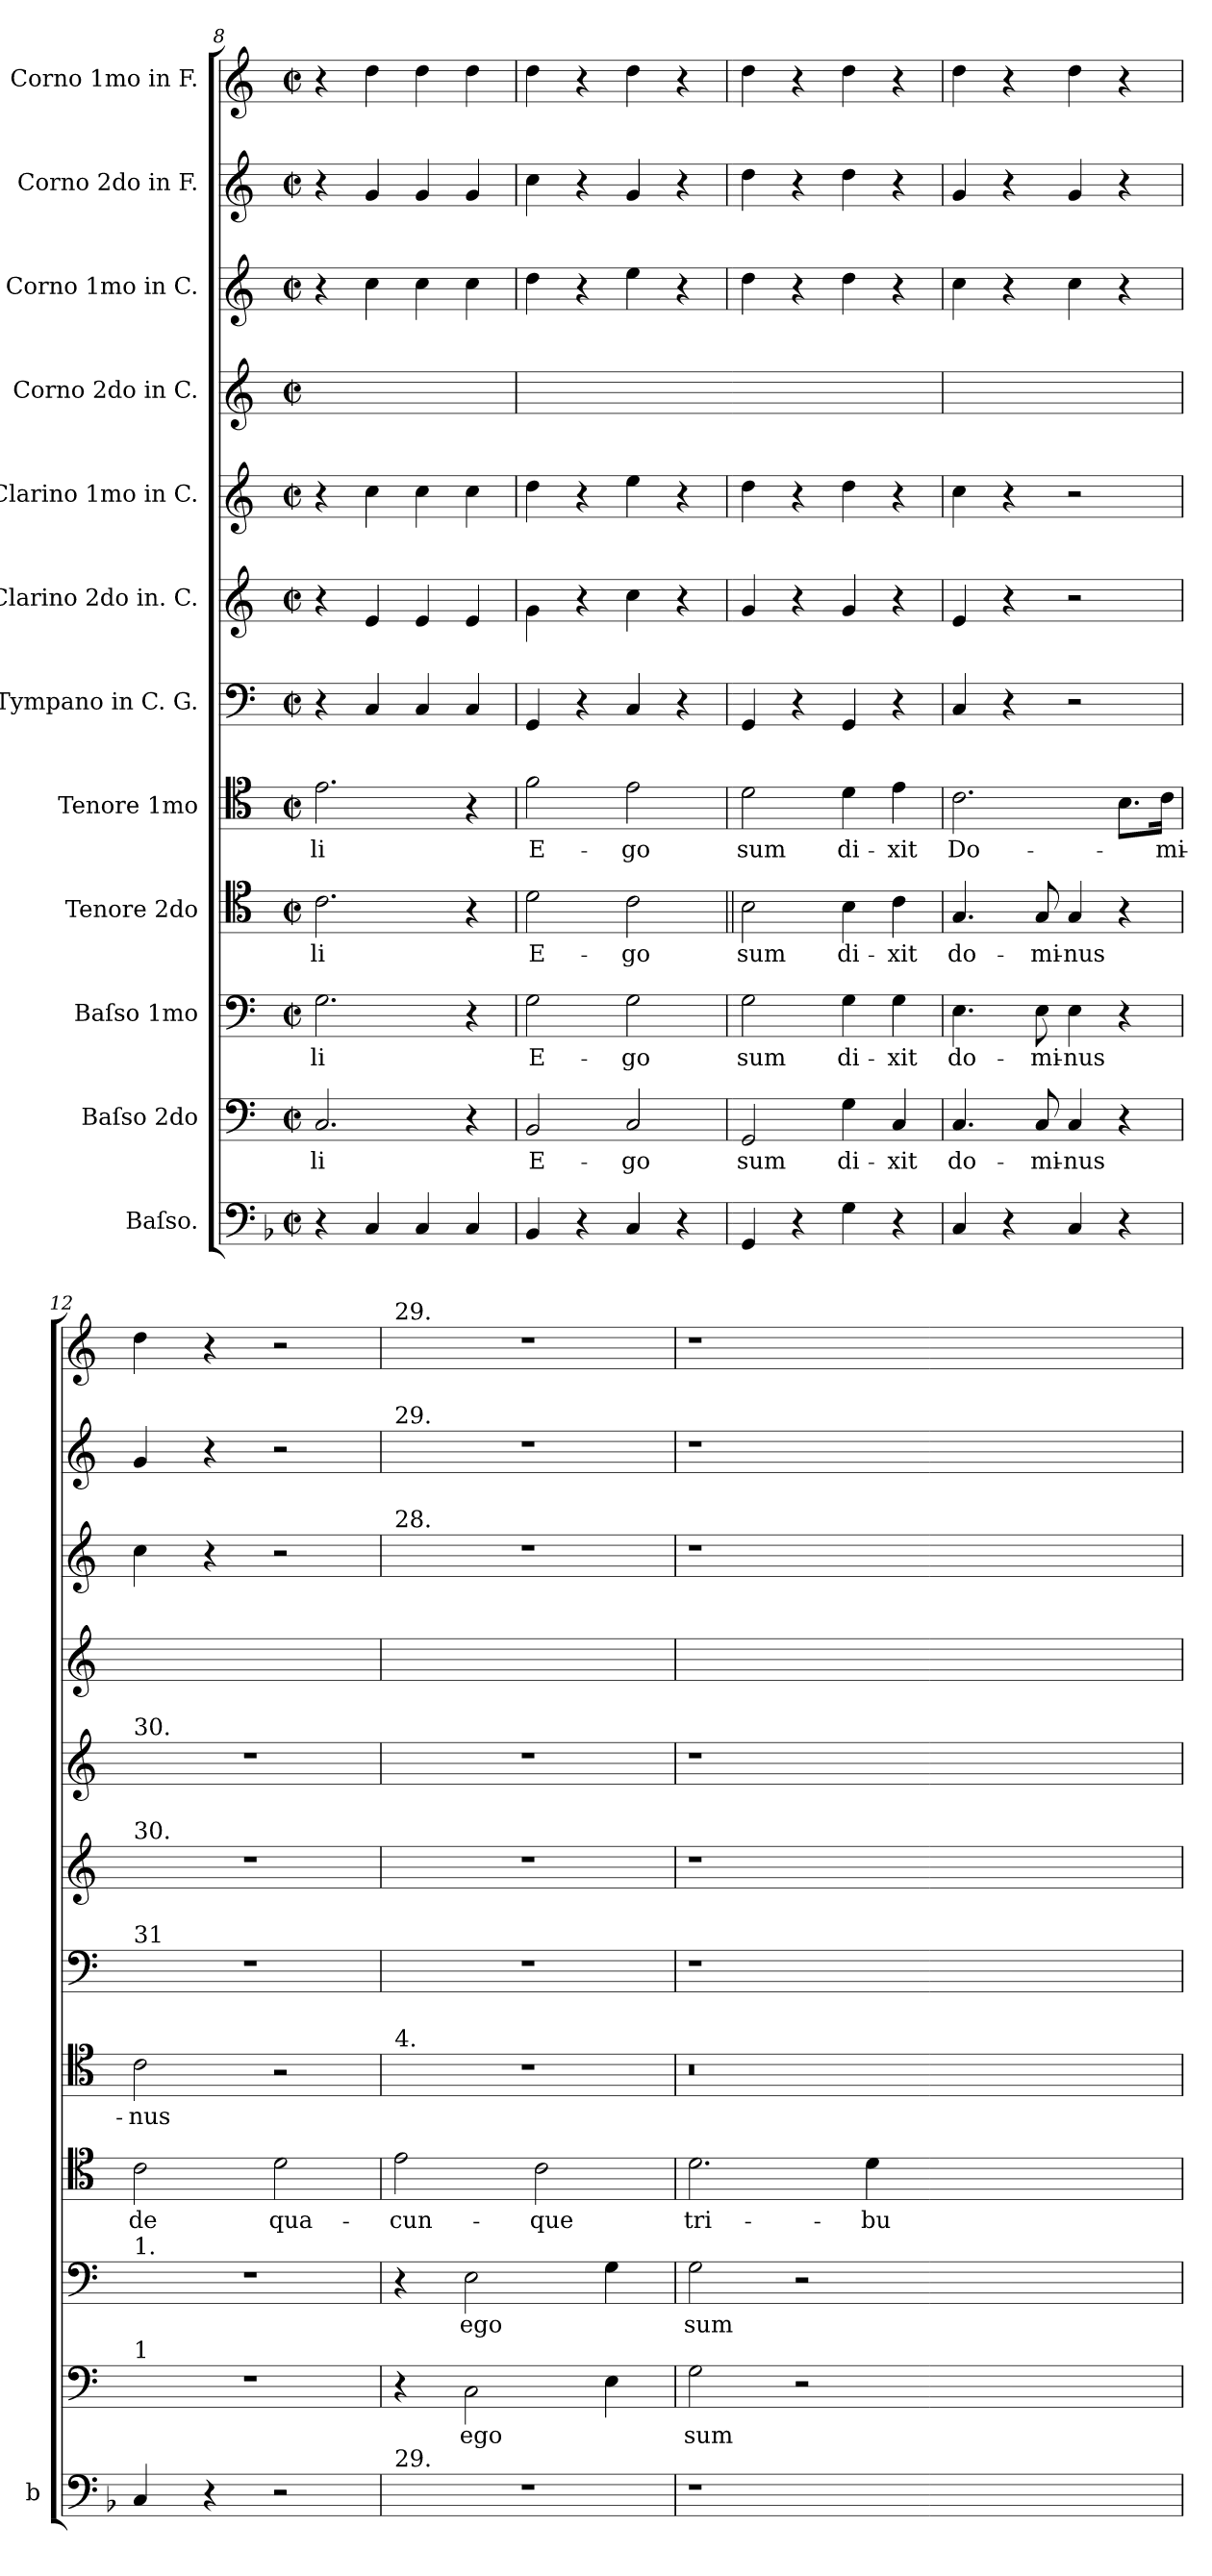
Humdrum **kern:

**kern	**kern	**text	**kern	**text	**kern	**text	**kern	**text	**kern	**kern	**kern	**kern	**kern	**kern	**kern
*part12	*part11	*part11	*part10	*part10	*part9	*part9	*part8	*part8	*part7	*part6	*part5	*part4	*part3	*part2	*part1
*staff12	*staff11	*staff11	*staff10	*staff10	*staff9	*staff9	*staff8	*staff8	*staff7	*staff6	*staff5	*staff4	*staff3	*staff2	*staff1
*I"Baſso.	*I"Baſso 2do	*	*I"Baſso 1mo	*	*I"Tenore 2do	*	*I"Tenore 1mo	*	*I"Tympano in C. G.	*I"Clarino 2do in. C.	*I"Clarino 1mo in C.	*I"Corno 2do in C.	*I"Corno 1mo in C.	*I"Corno 2do in F.	*I"Corno 1mo in F.
*I'b	*	*	*	*	*	*	*	*	*	*	*	*	*	*	*
*clefF4	*clefF4	*	*clefF4	*	*clefC4	*	*clefC4	*	*clefF4	*clefG2	*clefG2	*clefG2	*clefG2	*clefG2	*clefG2
*	*	*	*	*	*	*	*	*	*	*	*	*	*	*ITrd4c7	*ITrd4c7
*k[b-]	*k[]	*	*k[]	*	*k[]	*	*k[]	*	*k[]	*k[]	*k[]	*k[]	*k[]	*k[b-]	*k[b-]
*M2/2	*M2/2	*	*M2/2	*	*M2/2	*	*M2/2	*	*M2/2	*M2/2	*M2/2	*M2/2	*M2/2	*M2/2	*M2/2
*met(c|)	*met(c|)	*	*met(c|)	*	*met(c|)	*	*met(c|)	*	*met(c|)	*met(c|)	*met(c|)	*met(c|)	*met(c|)	*met(c|)	*met(c|)
=8	=8	=8	=8	=8	=8	=8	=8	=8	=8	=8	=8	=8	=8	=8	=8
4r	2.C/	-li	2.G\	-li	2.c\	-li	2.e\	-li	4r	4r	4r	1ryy	4r	4r	4r
4C/	.	.	.	.	.	.	.	.	4C/	4e/	4cc\	.	4cc\	4c/	4g\
4C/	.	.	.	.	.	.	.	.	4C/	4e/	4cc\	.	4cc\	4c/	4g\
4C/	4r	.	4r	.	4r	.	4r	.	4C/	4e/	4cc\	.	4cc\	4c/	4g\
=9	=9	=9	=9	=9	=9	=9	=9	=9	=9	=9	=9	=9	=9	=9	=9
4BB-/	2BB/	E-	2G\	E-	2d\	E-	2f\	E-	4GG/	4g\	4dd\	1ryy	4dd\	4f\	4g\
4r	.	.	.	.	.	.	.	.	4r	4r	4r	.	4r	4r	4r
4C/	2C/	-go	2G\	-go	2c\	-go	2e\	-go	4C/	4cc\	4ee\	.	4ee\	4c/	4g\
4r	.	.	.	.	.	.	.	.	4r	4r	4r	.	4r	4r	4r
=10	=10	=10	=10	=10	=10||	=10	=10	=10	=10	=10	=10	=10	=10	=10	=10
4GG/	2GG/	sum	2G\	sum	2B\	sum	2d\	sum	4GG/	4g/	4dd\	1ryy	4dd\	4g\	4g\
4r	.	.	.	.	.	.	.	.	4r	4r	4r	.	4r	4r	4r
4G\	4G\	di-	4G\	di-	4B\	di-	4d\	di-	4GG/	4g/	4dd\	.	4dd\	4g\	4g\
4r	4C/	-xit	4G\	-xit	4c\	-xit	4e\	-xit	4r	4r	4r	.	4r	4r	4r
=11	=11	=11	=11	=11	=11	=11	=11	=11	=11	=11	=11	=11	=11	=11	=11
4C/	4.C/	do-	4.E\	do-	4.G/	do-	2.c\	Do-	4C/	4e/	4cc\	1ryy	4cc\	4c/	4g\
4r	.	.	.	.	.	.	.	.	4r	4r	4r	.	4r	4r	4r
.	8C/	-mi-	8E\	-mi-	8G/	-mi-	.	.	.	.	.	.	.	.	.
4C/	4C/	-nus	4E\	-nus	4G/	-nus	.	.	2r	2r	2r	.	4cc\	4c/	4g\
4r	4r	.	4r	.	4r	.	8.B\L	.	.	.	.	.	4r	4r	4r
.	.	.	.	.	.	.	16c\Jk	-mi-	.	.	.	.	.	.	.
=12	=12	=12	=12	=12	=12	=12	=12	=12	=12	=12	=12	=12	=12	=12	=12
!	!	!	!	!	!	!	!	!	!	!	!LO:TX:a:t=30.	!	!	!	!
!	!	!	!	!	!	!	!	!	!	!LO:TX:a:t=30.	!	!	!	!	!
!	!	!	!	!	!	!	!	!	!LO:TX:a:t=31	!	!	!	!	!	!
!	!	!	!LO:TX:a:t=1.	!	!	!	!	!	!	!	!	!	!	!	!
!	!LO:TX:a:t=1	!	!	!	!	!	!	!	!	!	!	!	!	!	!
4C/	1r	.	1r	.	2c\	de	2c\	-nus	1r	1r	1r	1ryy	4cc\	4c/	4g\
4r	.	.	.	.	.	.	.	.	.	.	.	.	4r	4r	4r
2r	.	.	.	.	2d\	qua-	2r	.	.	.	.	.	2r	2r	2r
=13	=13	=13	=13	=13	=13	=13	=13	=13	=13	=13	=13	=13	=13	=13	=13
!	!	!	!	!	!	!	!	!	!	!	!	!	!	!	!LO:TX:a:t=29.
!	!	!	!	!	!	!	!	!	!	!	!	!	!	!LO:TX:a:t=29.	!
!	!	!	!	!	!	!	!	!	!	!	!	!	!LO:TX:a:t=28.	!	!
!	!	!	!	!	!	!	!LO:TX:a:t=4.	!	!	!	!	!	!	!	!
!LO:TX:a:t=29.	!	!	!	!	!	!	!	!	!	!	!	!	!	!	!
1r	4r	.	4r	.	2e\	-cun-	1r	.	1r	1r	1r	1ryy	1r	1r	1r
.	2C\	ego	2E\	ego	.	.	.	.	.	.	.	.	.	.	.
.	.	.	.	.	2c\	-que	.	.	.	.	.	.	.	.	.
.	4E\	.	4G\	.	.	.	.	.	.	.	.	.	.	.	.
=14	=14	=14	=14	=14	=14	=14	=14	=14	=14	=14	=14	=14	=14	=14	=14
1r	2G\	sum	2G\	sum	2.d\	tri-	0.r	.	1r	1r	1r	1ryy	1r	1r	1r
.	2r	.	2r	.	.	.	.	.	.	.	.	.	.	.	.
.	.	.	.	.	4d\	-bu-	.	.	.	.	.	.	.	.	.
0ryy	0ryy	.	0ryy	.	0ryy	.	.	.	0ryy	0ryy	0ryy	0ryy	0ryy	0ryy	0ryy
=	=	=	=	=	=	=	=	=	=	=	=	=	=	=	=
*-	*-	*-	*-	*-	*-	*-	*-	*-	*-	*-	*-	*-	*-	*-	*-
